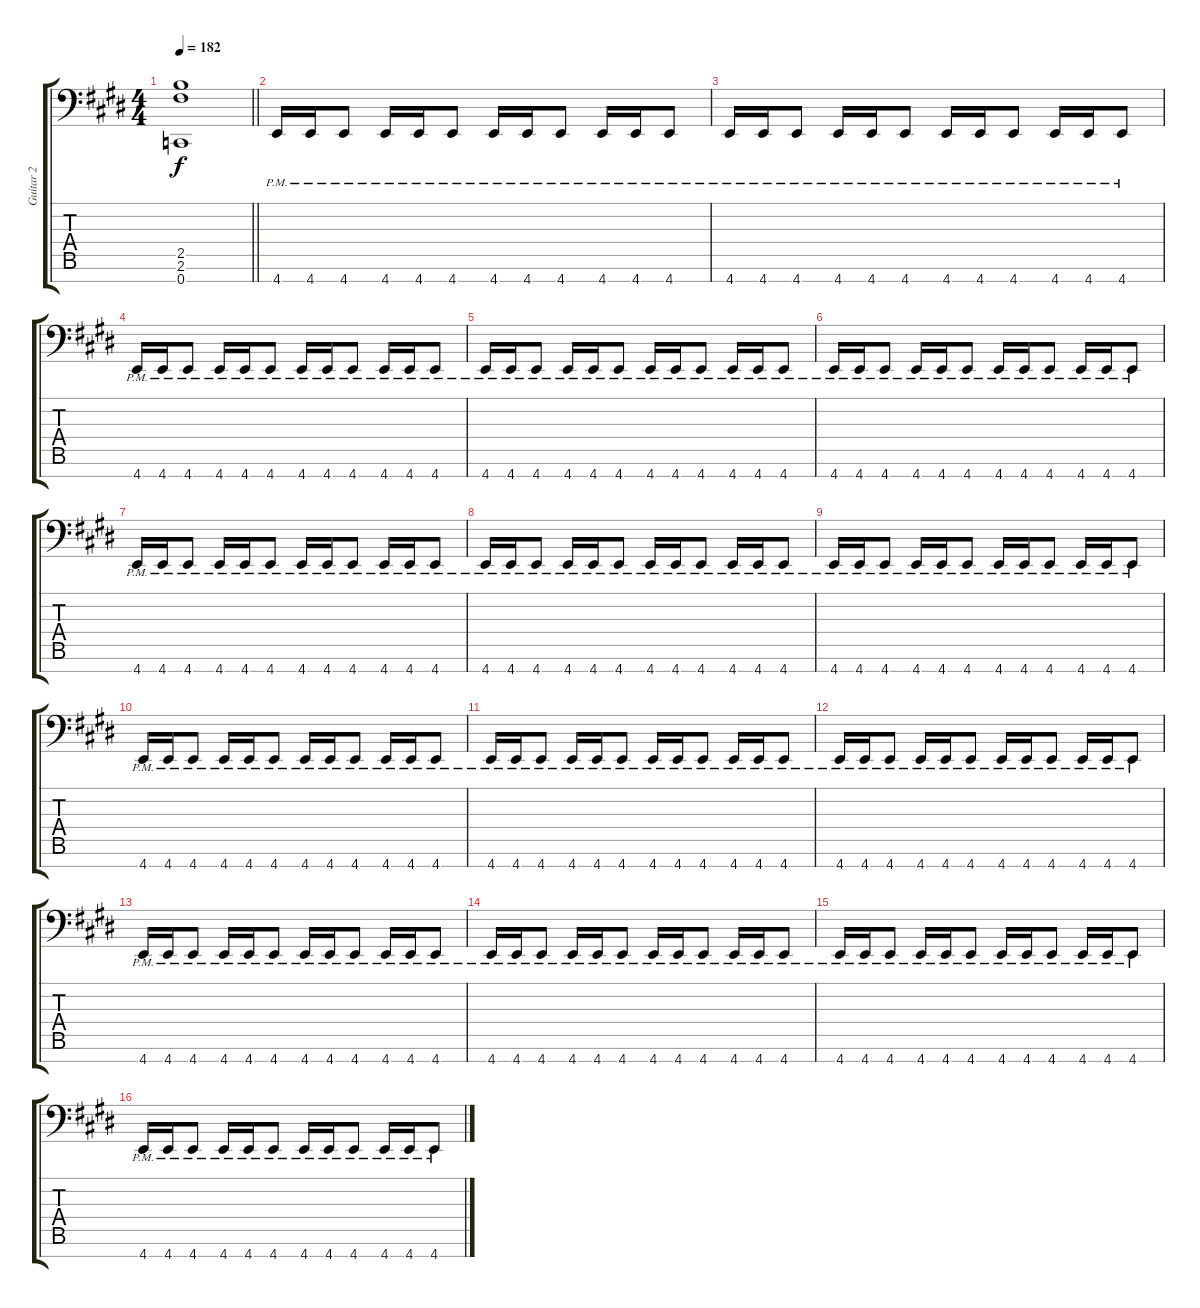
\track ("Guitar 2" "Guitar 2") {instrument distortionguitar}
\staff {score tabs}
\tuning (E4 B3 G3 D3 A2 E2 C-1) {hide}
\ts (4 4)
\tempo 182
\clef f4
\barLineRight lightlight
\ks c#minor
(2.5{t} 2.6{t} 0.7{t}).1{dy f} |
4.7{pm}.16 4.7{pm}.16 4.7{pm}.8 4.7{pm}.16 4.7{pm}.16 4.7{pm}.8 4.7{pm}.16 4.7{pm}.16 4.7{pm}.8 4.7{pm}.16 4.7{pm}.16 4.7{pm}.8 |
4.7{pm}.16 4.7{pm}.16 4.7{pm}.8 4.7{pm}.16 4.7{pm}.16 4.7{pm}.8 4.7{pm}.16 4.7{pm}.16 4.7{pm}.8 4.7{pm}.16 4.7{pm}.16 4.7{pm}.8 |
4.7{pm}.16 4.7{pm}.16 4.7{pm}.8 4.7{pm}.16 4.7{pm}.16 4.7{pm}.8 4.7{pm}.16 4.7{pm}.16 4.7{pm}.8 4.7{pm}.16 4.7{pm}.16 4.7{pm}.8 |
4.7{pm}.16 4.7{pm}.16 4.7{pm}.8 4.7{pm}.16 4.7{pm}.16 4.7{pm}.8 4.7{pm}.16 4.7{pm}.16 4.7{pm}.8 4.7{pm}.16 4.7{pm}.16 4.7{pm}.8 |
4.7{pm}.16 4.7{pm}.16 4.7{pm}.8 4.7{pm}.16 4.7{pm}.16 4.7{pm}.8 4.7{pm}.16 4.7{pm}.16 4.7{pm}.8 4.7{pm}.16 4.7{pm}.16 4.7{pm}.8 |
4.7{pm}.16 4.7{pm}.16 4.7{pm}.8 4.7{pm}.16 4.7{pm}.16 4.7{pm}.8 4.7{pm}.16 4.7{pm}.16 4.7{pm}.8 4.7{pm}.16 4.7{pm}.16 4.7{pm}.8 |
4.7{pm}.16 4.7{pm}.16 4.7{pm}.8 4.7{pm}.16 4.7{pm}.16 4.7{pm}.8 4.7{pm}.16 4.7{pm}.16 4.7{pm}.8 4.7{pm}.16 4.7{pm}.16 4.7{pm}.8 |
4.7{pm}.16 4.7{pm}.16 4.7{pm}.8 4.7{pm}.16 4.7{pm}.16 4.7{pm}.8 4.7{pm}.16 4.7{pm}.16 4.7{pm}.8 4.7{pm}.16 4.7{pm}.16 4.7{pm}.8 |
4.7{pm}.16 4.7{pm}.16 4.7{pm}.8 4.7{pm}.16 4.7{pm}.16 4.7{pm}.8 4.7{pm}.16 4.7{pm}.16 4.7{pm}.8 4.7{pm}.16 4.7{pm}.16 4.7{pm}.8 |
4.7{pm}.16 4.7{pm}.16 4.7{pm}.8 4.7{pm}.16 4.7{pm}.16 4.7{pm}.8 4.7{pm}.16 4.7{pm}.16 4.7{pm}.8 4.7{pm}.16 4.7{pm}.16 4.7{pm}.8 |
4.7{pm}.16 4.7{pm}.16 4.7{pm}.8 4.7{pm}.16 4.7{pm}.16 4.7{pm}.8 4.7{pm}.16 4.7{pm}.16 4.7{pm}.8 4.7{pm}.16 4.7{pm}.16 4.7{pm}.8 |
4.7{pm}.16 4.7{pm}.16 4.7{pm}.8 4.7{pm}.16 4.7{pm}.16 4.7{pm}.8 4.7{pm}.16 4.7{pm}.16 4.7{pm}.8 4.7{pm}.16 4.7{pm}.16 4.7{pm}.8 |
4.7{pm}.16 4.7{pm}.16 4.7{pm}.8 4.7{pm}.16 4.7{pm}.16 4.7{pm}.8 4.7{pm}.16 4.7{pm}.16 4.7{pm}.8 4.7{pm}.16 4.7{pm}.16 4.7{pm}.8 |
4.7{pm}.16 4.7{pm}.16 4.7{pm}.8 4.7{pm}.16 4.7{pm}.16 4.7{pm}.8 4.7{pm}.16 4.7{pm}.16 4.7{pm}.8 4.7{pm}.16 4.7{pm}.16 4.7{pm}.8 |
4.7{pm}.16 4.7{pm}.16 4.7{pm}.8 4.7{pm}.16 4.7{pm}.16 4.7{pm}.8 4.7{pm}.16 4.7{pm}.16 4.7{pm}.8 4.7{pm}.16 4.7{pm}.16 4.7{pm}.8
